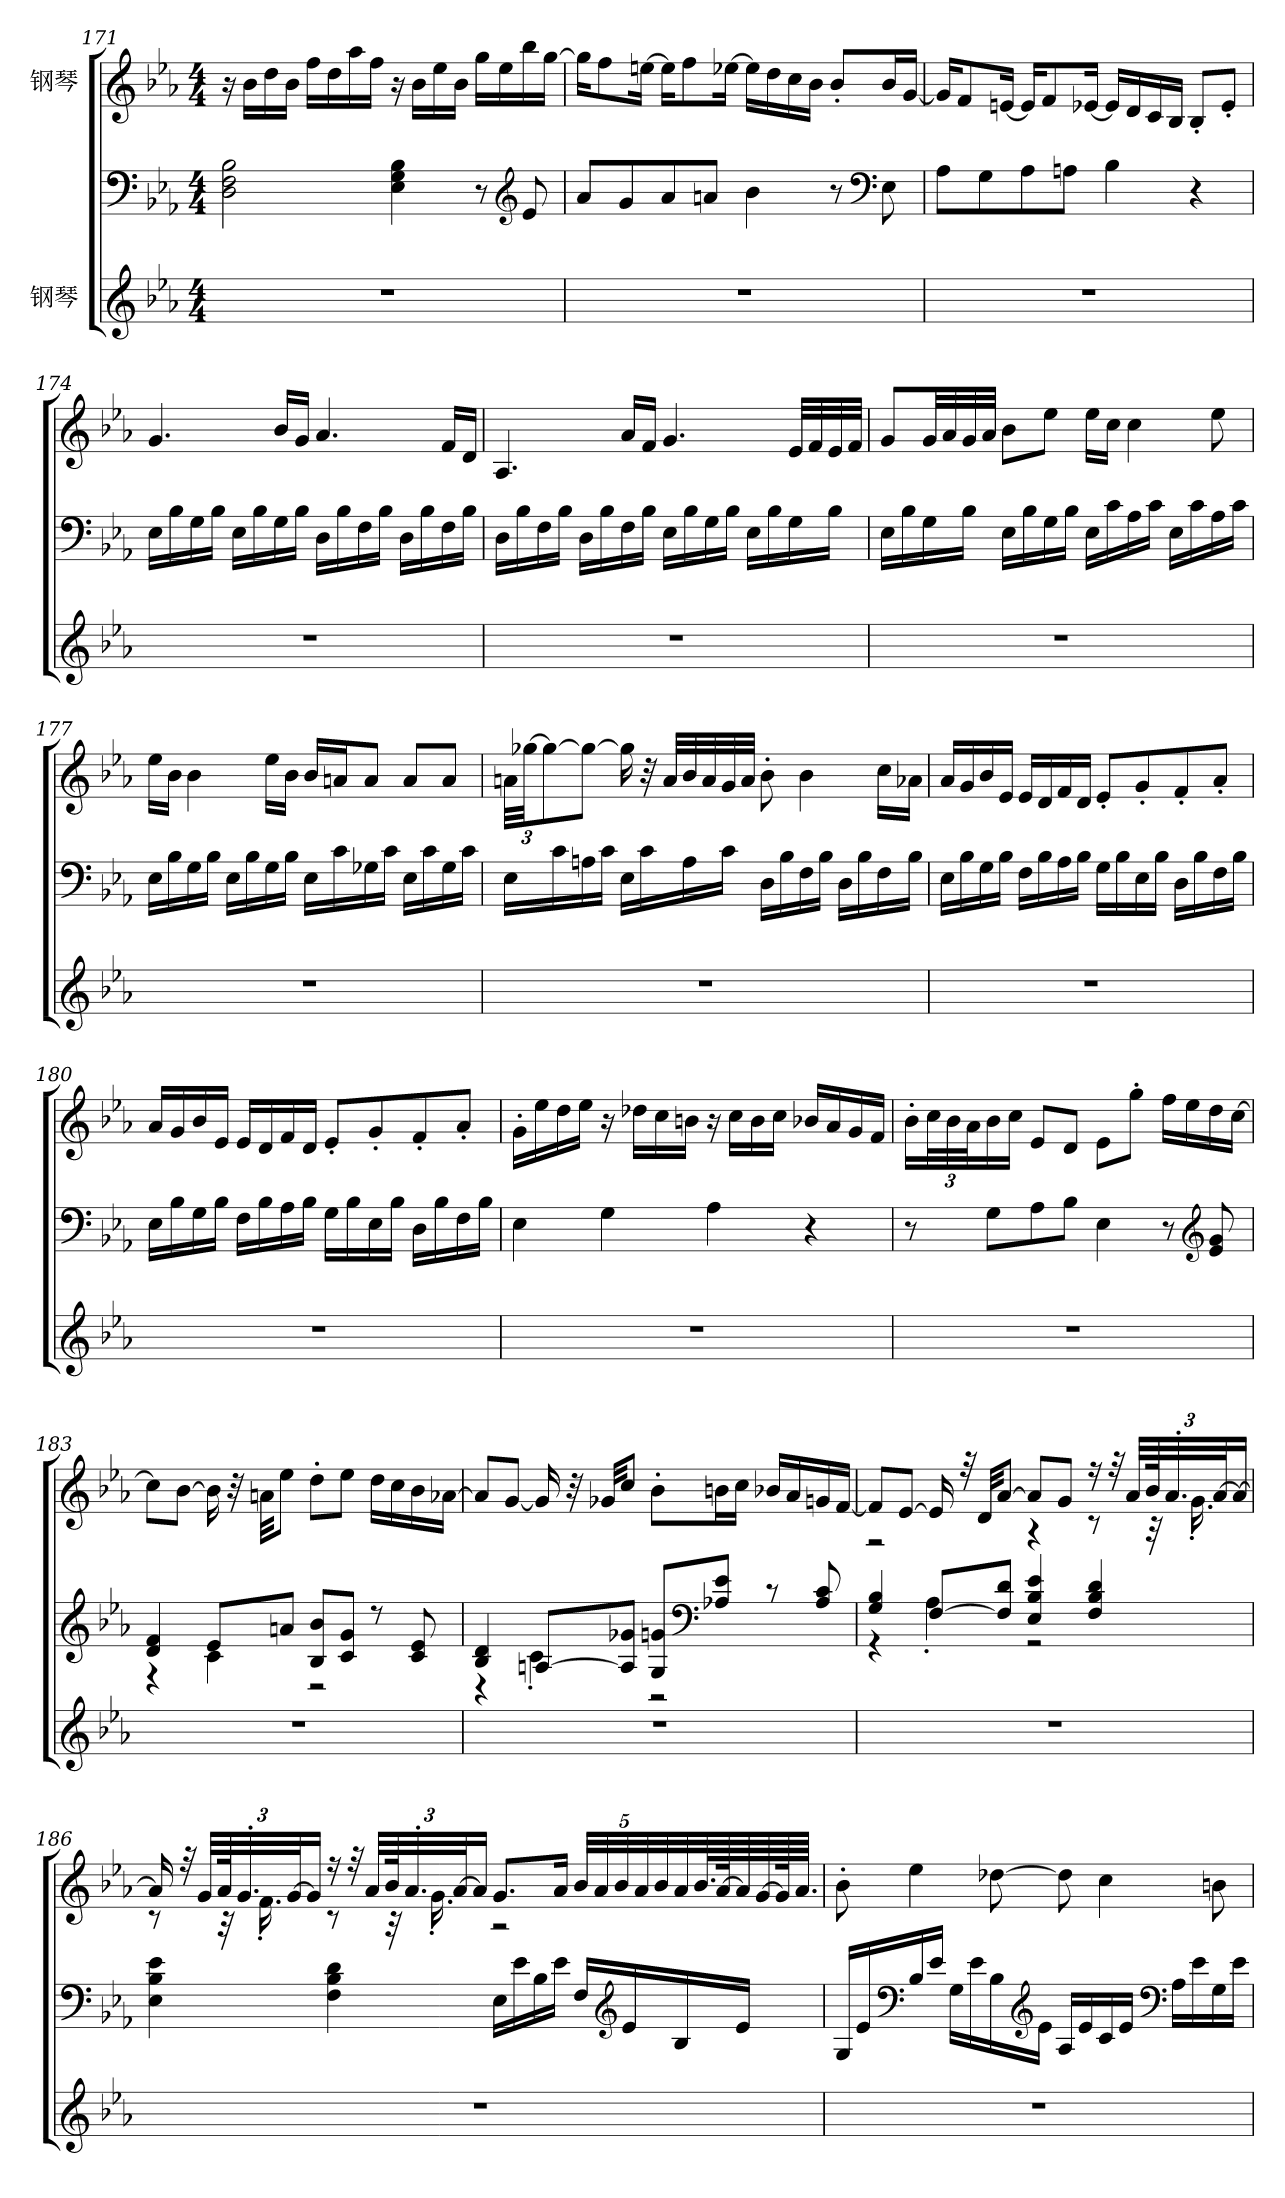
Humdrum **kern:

**kern	**kern	**kern
*part2	*part2	*part1
*staff3	*staff2	*staff1
*I"钢琴	*	*I"钢琴
!!LO:PB:g=z
*clefG2	*clefF4	*clefG2
*k[b-e-a-]	*k[b-e-a-]	*k[b-e-a-]
*M4/4	*M4/4	*M4/4
=171	=171	=171
1r	2D\ 2F\ 2B-\	16r
.	.	16b-\LL
.	.	16dd\
.	.	16b-\JJ
.	.	16ff\LL
.	.	16dd\
.	.	16aa-\
.	.	16ff\JJ
.	4E-\ 4G\ 4B-\	16r
.	.	16b-\LL
.	.	16ee-\
.	.	16b-\JJ
.	8r	16gg\LL
.	.	16ee-\
*	*clefG2	*
.	8e-/	16bb-\
.	.	[16gg\JJ
=172	=172	=172
1r	8a-/L	16gg\KL]
.	.	8ff\
.	8g/	.
.	.	[16een\Jk
.	8a-/	16ee\KL]
.	.	8ff\
.	8an/J	.
.	.	[16ee-X\Jk
.	4b-\	16ee-\LL]
.	.	16dd\
.	.	16cc\
.	.	16b-\JJ
.	8r	8b-'/L
*	*clefF4	*
.	8E-\	16b-/L
.	.	[16g/JJ
!!LO:LB:g=z
=173	=173	=173
1r	8A-\L	16g/KL]
.	.	8f/
.	8G\	.
.	.	[16en/Jk
.	8A-\	16e/KL]
.	.	8f/
.	8An\J	.
.	.	[16e-X/Jk
.	4B-\	16e-/LL]
.	.	16d/
.	.	16c/
.	.	16B-/JJ
.	4r	8B-'/L
.	.	8e-'/J
=174	=174	=174
1r	16E-\LL	4.g/
.	16B-\	.
.	16G\	.
.	16B-\JJ	.
.	16E-\LL	.
.	16B-\	.
.	16G\	16b-/LL
.	16B-\JJ	16g/JJ
.	16D\LL	4.a-/
.	16B-\	.
.	16F\	.
.	16B-\JJ	.
.	16D\LL	.
.	16B-\	.
.	16F\	16f/LL
.	16B-\JJ	16d/JJ
!!LO:LB:g=z
=175	=175	=175
1r	16D\LL	4.A-/
.	16B-\	.
.	16F\	.
.	16B-\JJ	.
.	16D\LL	.
.	16B-\	.
.	16F\	16a-/LL
.	16B-\JJ	16f/JJ
.	16E-\LL	4.g/
.	16B-\	.
.	16G\	.
.	16B-\JJ	.
.	16E-\LL	.
.	16B-\	.
.	16G\	32e-/LLL
.	.	32f/
.	16B-\JJ	32e-/
.	.	32f/JJJ
=176	=176	=176
1r	16E-\LL	8g/L
.	16B-\	.
.	16G\	32g/LL
.	.	32a-/
.	16B-\JJ	32g/
.	.	32a-/JJJ
.	16E-\LL	8b-\L
.	16B-\	.
.	16G\	8ee-\J
.	16B-\JJ	.
.	16E-\LL	16ee-\LL
.	16c\	16cc\JJ
.	16A-\	4cc\
.	16c\JJ	.
.	16E-\LL	.
.	16c\	.
.	16A-\	8ee-\
.	16c\JJ	.
!!LO:LB:g=z
=177	=177	=177
1r	16E-\LL	16ee-\LL
.	16B-\	16b-\JJ
.	16G\	4b-\
.	16B-\JJ	.
.	16E-\LL	.
.	16B-\	.
.	16G\	16ee-\LL
.	16B-\JJ	16b-\JJ
.	16E-\LL	16b-/LL
.	16c\	16an/J
.	16G-X\	8a/J
.	16c\JJ	.
.	16E-\LL	8a/L
.	16c\	.
.	16G-\	8a/J
.	16c\JJ	.
=178	=178	=178
*	*	*Xbrackettup
1r	16E-\LL	48an\LLL
.	.	[48gg-X\JJ
.	.	12gg-\_
.	16c\	.
.	16An\	8gg-\J_
.	16c\JJ	.
.	16E-\LL	16gg-\]
.	16c\	32r
.	.	32a/LLL
.	16A\	32b-/
.	.	32a/
.	16c\JJ	32g/
.	.	32a/JJJ
.	16D\LL	8b-'\
.	16B-\	.
.	16F\	4b-\
.	16B-\JJ	.
.	16D\LL	.
.	16B-\	.
.	16F\	16cc\LL
.	16B-\JJ	16a-X\JJ
!!LO:PB:g=z
=179	=179	=179
1r	16E-\LL	16a-/LL
.	16B-\	16g/
.	16G\	16b-/
.	16B-\JJ	16e-/JJ
.	16F\LL	16e-/LL
.	16B-\	16d/
.	16A-\	16f/
.	16B-\JJ	16d/JJ
.	16G\LL	8e-'/L
.	16B-\	.
.	16E-\	8g'/
.	16B-\JJ	.
.	16D\LL	8f'/
.	16B-\	.
.	16F\	8a-'/J
.	16B-\JJ	.
=180	=180	=180
1r	16E-\LL	16a-/LL
.	16B-\	16g/
.	16G\	16b-/
.	16B-\JJ	16e-/JJ
.	16F\LL	16e-/LL
.	16B-\	16d/
.	16A-\	16f/
.	16B-\JJ	16d/JJ
.	16G\LL	8e-'/L
.	16B-\	.
.	16E-\	8g'/
.	16B-\JJ	.
.	16D\LL	8f'/
.	16B-\	.
.	16F\	8a-'/J
.	16B-\JJ	.
!!LO:LB:g=z
=181	=181	=181
1r	4E-\	16g'\LL
.	.	16ee-\
.	.	16dd\
.	.	16ee-\JJ
.	4G\	16r
.	.	16dd-X\LL
.	.	16cc\
.	.	16bn\JJ
.	4A-\	16r
.	.	16cc\LL
.	.	16b\
.	.	16cc\JJ
.	4r	16b-X/LL
.	.	16a-/
.	.	16g/
.	.	16f/JJ
=182	=182	=182
1r	8r	16b-'\LL
.	.	48cc\L
.	.	48b-\
.	.	48a-\J
.	8G\L	16b-\
.	.	16cc\JJ
.	8A-\	8e-/L
.	8B-\J	8d/J
.	4E-\	8e-\L
.	.	8gg'\J
.	8r	16ff\LL
.	.	16ee-\
*	*clefG2	*
.	8e-/ 8g/	16dd\
.	.	[16cc\JJ
!!LO:LB:g=z
=183	=183	=183
*	*^	*
1r	4d/ 4f/	4r	8cc\L]
.	.	.	[8b-\J
.	8e-/L	4c\	16b-\]
.	.	.	32r
.	.	.	32an\KKL
.	8an/J	.	8ee-\J
.	8B-/ 8b-/L	2r	8dd'\L
.	8c/ 8g/J	.	8ee-\J
.	8r	.	16dd\LL
.	.	.	16cc\
.	8c/ 8e-/	.	16b-\
.	.	.	[16a-X\JJ
=184	=184	=184	=184
1r	4B-/ 4d/	4r	8a-/L]
.	.	.	[8g/J
.	[8An/L	4c'\	16g/]
.	.	.	32r
.	.	.	32g-X/KKL
.	8A/] 8g-X/J	.	8cc/J
.	8G/ 8gn/L	2r	8b-'\L
*	*clefF4	*	*
.	8A-X/ 8e-/J	.	16bn\L
.	.	.	16cc\JJ
.	8r	.	16b-X/LL
.	.	.	16a-/
.	8A-/ 8c/	.	16gn/
.	.	.	[16f/JJ
!!LO:LB:g=z
=185	=185	=185	=185
*	*	*	*^
1r	4G/ 4B-/	4r	8f/L]	2r
.	.	.	[8e-/J	.
.	[8F/L	4A-'\	16e-/]	.
.	.	.	32r	.
.	.	.	32d/KKL	.
.	8F/] 8d/J	.	[8a-/J	.
.	4E-/ 4B-/ 4e-/	2r	8a-/L]	4r
.	.	.	8g/J	.
.	4F/ 4B-/ 4d/	.	16r	8r
.	.	.	32r	.
.	.	.	32a-/LLL	.
.	.	.	96b-/K	32r
.	.	.	48.a-'/	.
.	.	.	.	16.g'\
.	.	.	[48a-/J	.
.	.	.	16a-/JJ_	.
*	*v	*v	*	*
!!LO:PB:g=z	!!
=186	=186	=186	=186
1r	4E-\ 4B-\ 4e-\	16a-/]	8r
.	.	32r	.
.	.	32g/LLL	.
.	.	96a-/K	32r
.	.	48.g'/	.
.	.	.	16.f'\
.	.	[48g/J	.
.	.	16g/JJ]	.
.	4F\ 4B-\ 4d\	16r	8r
.	.	32r	.
.	.	32a-/LLL	.
.	.	96b-/K	32r
.	.	48.a-'/	.
.	.	.	16.g'\
.	.	[48a-/J	.
.	.	16a-/JJ]	.
.	16E-\LL	8.g/L	2r
.	16e-\	.	.
.	16B-\	.	.
.	16e-\JJ	16a-/Jk	.
.	16F/LL	40b-/LLL	.
.	.	40a-/	.
.	.	40b-/	.
*	*clefG2	*	*
.	16e-/	.	.
.	.	40a-/	.
.	.	40b-/	.
.	16B-/	32a-/	.
.	.	64.b-/L	.
.	.	[128a-/K	.
.	16e-/JJ	64a-/]	.
.	.	[64g/	.
.	.	128g/K]	.
.	.	64.a-/JJJJ	.
*	*	*v	*v
!!LO:LB:g=z
=187	=187	=187
1r	16G/LL	8b-'\
.	16e-/	.
*	*clefF4	*
.	16B-/	4ee-\
.	16e-/JJ	.
.	16G\LL	.
.	16e-\	.
.	16B-\	[8dd-X\
*	*clefG2	*
.	16e-\JJ	.
.	16A-/LL	8dd-\]
.	16e-/	.
.	16c/	4cc\
.	16e-/JJ	.
*	*clefF4	*
.	16A-\LL	.
.	16e-\	.
.	16G\	8bn\
.	16e-\JJ	.
=	=	=
*-	*-	*-
